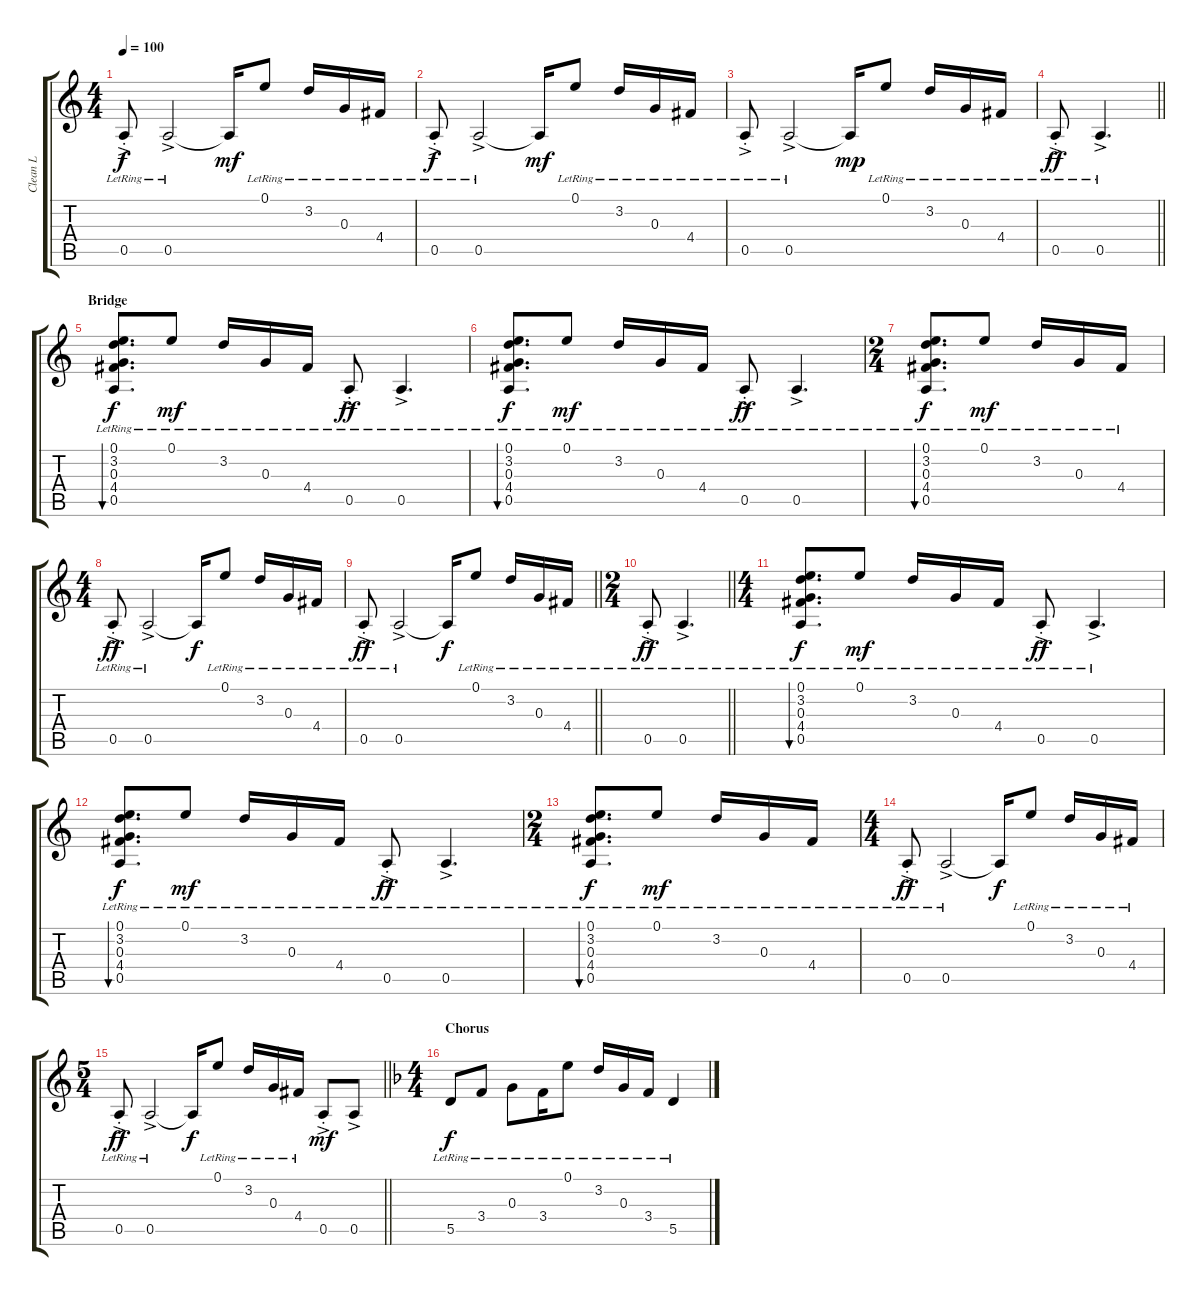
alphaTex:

\track ("Clean L" "Clean L") {instrument acousticguitarnylon}
\staff {score tabs}
\tuning (E4 B3 G3 D3 A2 D2) {hide}
\ts (4 4)
\tempo 100
\clef g2
\ks c
0.5{ac st lr}.8{dy f} 0.5{ac lr}.2 0.5{t}.16{dy mf} 0.1{lr}.8 3.2{lr}.16 0.3{lr}.16 4.4{lr}.16 |
0.5{ac st lr}.8{dy f} 0.5{ac lr}.2 0.5{t}.16{dy mf} 0.1{lr}.8 3.2{lr}.16 0.3{lr}.16 4.4{lr}.16 |
0.5{ac st lr}.8 0.5{ac lr}.2 0.5{t}.16{dy mp} 0.1{lr}.8 3.2{lr}.16 0.3{lr}.16 4.4{lr}.16 |
\barLineRight lightlight
0.5{ac st lr}.8{dy ff} 0.5{ac lr}.4{d} |
\section ("" "Bridge")
(0.1{lr} 3.2{lr} 0.3{lr} 4.4{lr} 0.5{lr}).8{d bu 240 dy f} 0.1{lr}.8{dy mf} 3.2{lr}.16 0.3{lr}.16 4.4{lr}.16 0.5{ac st lr}.8{dy ff} 0.5{ac lr}.4{d} |
(0.1{lr} 3.2{lr} 0.3{lr} 4.4{lr} 0.5{lr}).8{d bu 240 dy f} 0.1{lr}.8{dy mf} 3.2{lr}.16 0.3{lr}.16 4.4{lr}.16 0.5{ac st lr}.8{dy ff} 0.5{ac lr}.4{d} |
\ts (2 4)
(0.1{lr} 3.2{lr} 0.3{lr} 4.4{lr} 0.5{lr}).8{d bu 240 dy f} 0.1{lr}.8{dy mf} 3.2{lr}.16 0.3{lr}.16 4.4{lr}.16 |
\ts (4 4)
0.5{ac st lr}.8{dy ff} 0.5{ac lr}.2 0.5{t}.16{dy f} 0.1{lr}.8 3.2{lr}.16 0.3{lr}.16 4.4{lr}.16 |
\barLineRight lightlight
0.5{ac st lr}.8{dy ff} 0.5{ac lr}.2 0.5{t}.16{dy f} 0.1{lr}.8 3.2{lr}.16 0.3{lr}.16 4.4{lr}.16 |
\ts (2 4)
\barLineRight lightlight
0.5{ac st lr}.8{dy ff} 0.5{ac lr}.4{d} |
\ts (4 4)
(0.1{lr} 3.2{lr} 0.3{lr} 4.4{lr} 0.5{lr}).8{d bu 240 dy f} 0.1{lr}.8{dy mf} 3.2{lr}.16 0.3{lr}.16 4.4{lr}.16 0.5{ac st lr}.8{dy ff} 0.5{ac lr}.4{d} |
(0.1{lr} 3.2{lr} 0.3{lr} 4.4{lr} 0.5{lr}).8{d bu 240 dy f} 0.1{lr}.8{dy mf} 3.2{lr}.16 0.3{lr}.16 4.4{lr}.16 0.5{ac st lr}.8{dy ff} 0.5{ac lr}.4{d} |
\ts (2 4)
(0.1{lr} 3.2{lr} 0.3{lr} 4.4{lr} 0.5{lr}).8{d bu 240 dy f} 0.1{lr}.8{dy mf} 3.2{lr}.16 0.3{lr}.16 4.4{lr}.16 |
\ts (4 4)
0.5{ac st lr}.8{dy ff} 0.5{ac lr}.2 0.5{t}.16{dy f} 0.1{lr}.8 3.2{lr}.16 0.3{lr}.16 4.4{lr}.16 |
\ts (5 4)
\barLineRight lightlight
0.5{ac st lr}.8{dy ff} 0.5{ac lr}.2 0.5{t}.16{dy f} 0.1{lr}.8 3.2{lr}.16 0.3{lr}.16 4.4{lr}.16 0.5{ac st}.8{dy mf} 0.5{ac}.8 |
\ts (4 4)
\section ("" "Chorus")
\ks f
5.5{lr}.8{dy f} 3.4{lr}.8 0.3{lr}.8 3.4{lr}.16 0.1{lr}.8 3.2{lr}.16 0.3{lr}.16 3.4{lr}.16 5.5{lr}.4
